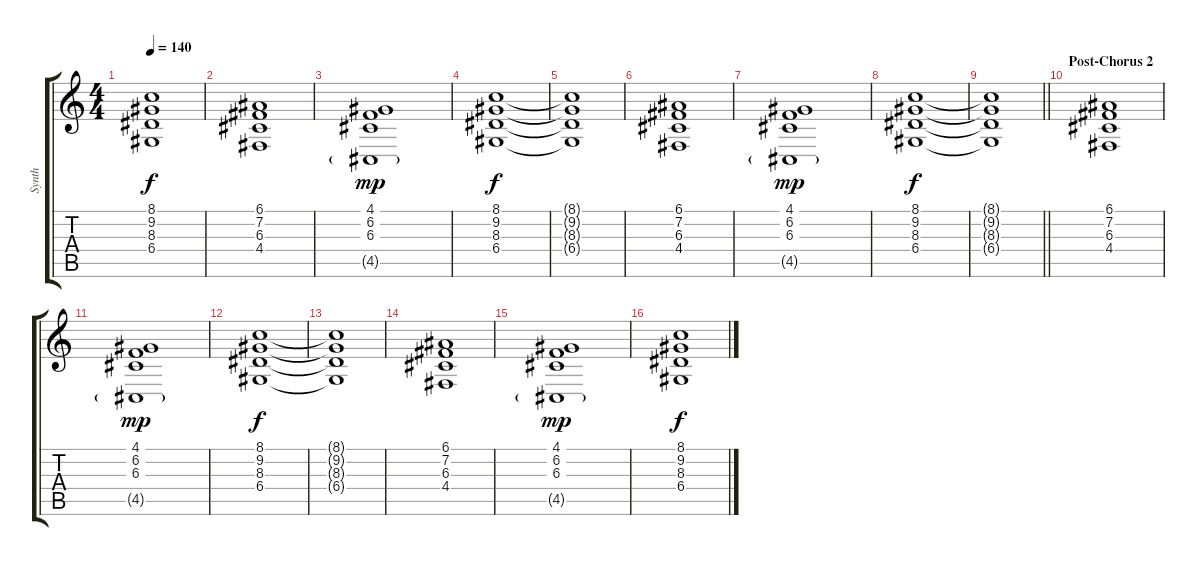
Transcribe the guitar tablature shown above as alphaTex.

\track ("Synth" "Synth") {instrument synthstrings1}
\staff {score tabs}
\tuning (E4 B3 G3 D3 A2 E2) {hide}
\ts (4 4)
\tempo 140
\clef g2
\ks c
(8.1{t} 9.2{t} 8.3{t} 6.4{t}).1{dy f} |
(6.1 7.2 6.3 4.4).1 |
(4.1 6.2 6.3 4.5{g}).1{dy mp} |
(8.1 9.2 8.3 6.4).1{dy f} |
(8.1{t} 9.2{t} 8.3{t} 6.4{t}).1 |
(6.1 7.2 6.3 4.4).1 |
(4.1 6.2 6.3 4.5{g}).1{dy mp} |
(8.1 9.2 8.3 6.4).1{dy f} |
\barLineRight lightlight
(8.1{t} 9.2{t} 8.3{t} 6.4{t}).1 |
\section ("" "Post-Chorus 2")
(6.1 7.2 6.3 4.4).1 |
(4.1 6.2 6.3 4.5{g}).1{dy mp} |
(8.1 9.2 8.3 6.4).1{dy f} |
(8.1{t} 9.2{t} 8.3{t} 6.4{t}).1 |
(6.1 7.2 6.3 4.4).1 |
(4.1 6.2 6.3 4.5{g}).1{dy mp} |
(8.1 9.2 8.3 6.4).1{dy f}
